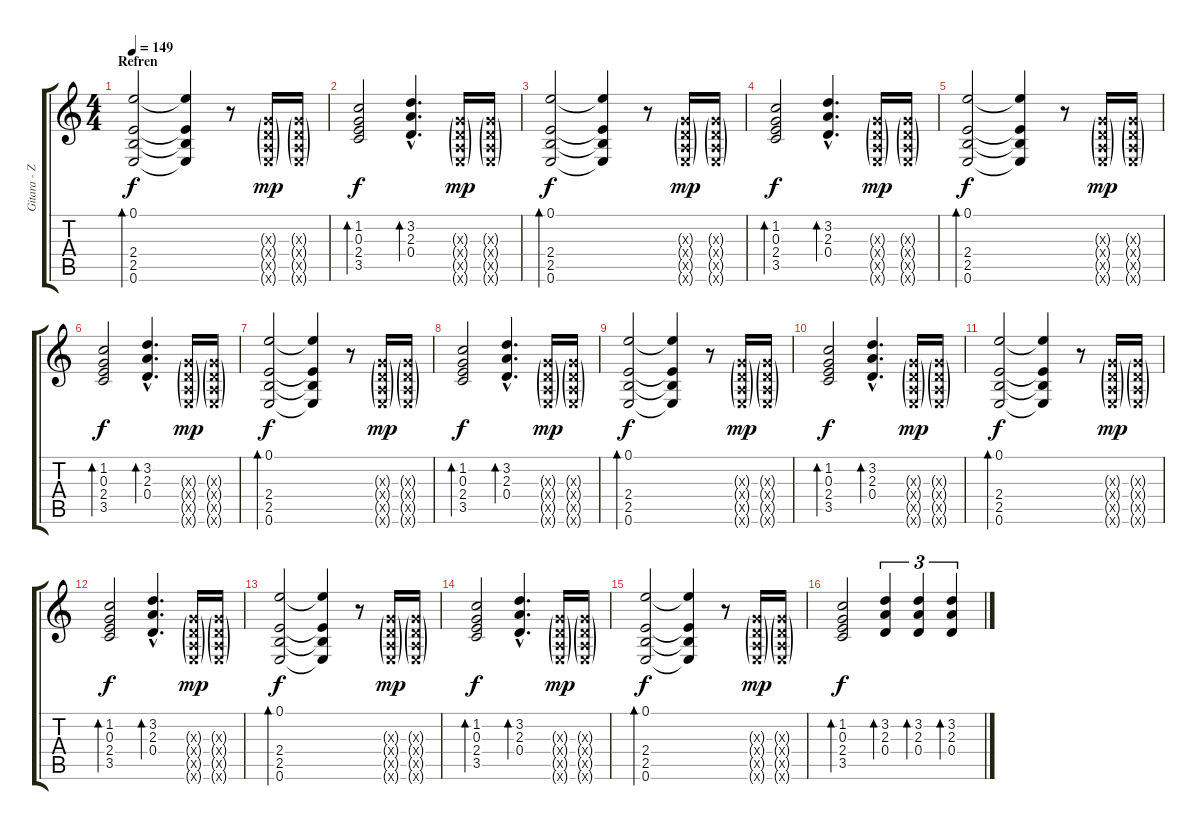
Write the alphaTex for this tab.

\track ("Gitara - Zvonko Djukic Djule" "Gitara - Z") {instrument electricguitarclean}
\staff {score tabs}
\tuning (E4 B3 G3 D3 A2 E2) {hide}
\ts (4 4)
\section ("" "Refren")
\tempo 149
\clef g2
\ks c
(0.1 2.4 2.5 0.6).2{bd 120 dy f} (0.1{t} 2.4{t} 2.5{t} 0.6{t}).4 r.8 (0.3{g x} 0.4{g x} 0.5{g x} 0.6{g x}).16{dy mp} (0.3{g x} 0.4{g x} 0.5{g x} 0.6{g x}).16 |
(1.2 0.3 2.4 3.5).2{bd 120 dy f} (3.2{hac} 2.3{hac} 0.4{hac}).4{d bd 120} (0.3{g x} 0.4{g x} 0.5{g x} 0.6{g x}).16{dy mp} (0.3{g x} 0.4{g x} 0.5{g x} 0.6{g x}).16 |
(0.1 2.4 2.5 0.6).2{bd 120 dy f} (0.1{t} 2.4{t} 2.5{t} 0.6{t}).4 r.8 (0.3{g x} 0.4{g x} 0.5{g x} 0.6{g x}).16{dy mp} (0.3{g x} 0.4{g x} 0.5{g x} 0.6{g x}).16 |
(1.2 0.3 2.4 3.5).2{bd 120 dy f} (3.2{hac} 2.3{hac} 0.4{hac}).4{d bd 120} (0.3{g x} 0.4{g x} 0.5{g x} 0.6{g x}).16{dy mp} (0.3{g x} 0.4{g x} 0.5{g x} 0.6{g x}).16 |
(0.1 2.4 2.5 0.6).2{bd 120 dy f} (0.1{t} 2.4{t} 2.5{t} 0.6{t}).4 r.8 (0.3{g x} 0.4{g x} 0.5{g x} 0.6{g x}).16{dy mp} (0.3{g x} 0.4{g x} 0.5{g x} 0.6{g x}).16 |
(1.2 0.3 2.4 3.5).2{bd 120 dy f} (3.2{hac} 2.3{hac} 0.4{hac}).4{d bd 120} (0.3{g x} 0.4{g x} 0.5{g x} 0.6{g x}).16{dy mp} (0.3{g x} 0.4{g x} 0.5{g x} 0.6{g x}).16 |
(0.1 2.4 2.5 0.6).2{bd 120 dy f} (0.1{t} 2.4{t} 2.5{t} 0.6{t}).4 r.8 (0.3{g x} 0.4{g x} 0.5{g x} 0.6{g x}).16{dy mp} (0.3{g x} 0.4{g x} 0.5{g x} 0.6{g x}).16 |
(1.2 0.3 2.4 3.5).2{bd 120 dy f} (3.2{hac} 2.3{hac} 0.4{hac}).4{d bd 120} (0.3{g x} 0.4{g x} 0.5{g x} 0.6{g x}).16{dy mp} (0.3{g x} 0.4{g x} 0.5{g x} 0.6{g x}).16 |
(0.1 2.4 2.5 0.6).2{bd 120 dy f} (0.1{t} 2.4{t} 2.5{t} 0.6{t}).4 r.8 (0.3{g x} 0.4{g x} 0.5{g x} 0.6{g x}).16{dy mp} (0.3{g x} 0.4{g x} 0.5{g x} 0.6{g x}).16 |
(1.2 0.3 2.4 3.5).2{bd 120 dy f} (3.2{hac} 2.3{hac} 0.4{hac}).4{d bd 120} (0.3{g x} 0.4{g x} 0.5{g x} 0.6{g x}).16{dy mp} (0.3{g x} 0.4{g x} 0.5{g x} 0.6{g x}).16 |
(0.1 2.4 2.5 0.6).2{bd 120 dy f} (0.1{t} 2.4{t} 2.5{t} 0.6{t}).4 r.8 (0.3{g x} 0.4{g x} 0.5{g x} 0.6{g x}).16{dy mp} (0.3{g x} 0.4{g x} 0.5{g x} 0.6{g x}).16 |
(1.2 0.3 2.4 3.5).2{bd 120 dy f} (3.2{hac} 2.3{hac} 0.4{hac}).4{d bd 120} (0.3{g x} 0.4{g x} 0.5{g x} 0.6{g x}).16{dy mp} (0.3{g x} 0.4{g x} 0.5{g x} 0.6{g x}).16 |
(0.1 2.4 2.5 0.6).2{bd 120 dy f} (0.1{t} 2.4{t} 2.5{t} 0.6{t}).4 r.8 (0.3{g x} 0.4{g x} 0.5{g x} 0.6{g x}).16{dy mp} (0.3{g x} 0.4{g x} 0.5{g x} 0.6{g x}).16 |
(1.2 0.3 2.4 3.5).2{bd 120 dy f} (3.2{hac} 2.3{hac} 0.4{hac}).4{d bd 120} (0.3{g x} 0.4{g x} 0.5{g x} 0.6{g x}).16{dy mp} (0.3{g x} 0.4{g x} 0.5{g x} 0.6{g x}).16 |
(0.1 2.4 2.5 0.6).2{bd 120 dy f} (0.1{t} 2.4{t} 2.5{t} 0.6{t}).4 r.8 (0.3{g x} 0.4{g x} 0.5{g x} 0.6{g x}).16{dy mp} (0.3{g x} 0.4{g x} 0.5{g x} 0.6{g x}).16 |
(1.2 0.3 2.4 3.5).2{bd 120 dy f} (3.2 2.3 0.4).4{tu (3 2) bd 120} (3.2 2.3 0.4).4{tu (3 2) bd 120} (3.2 2.3 0.4).4{tu (3 2) bd 120}
